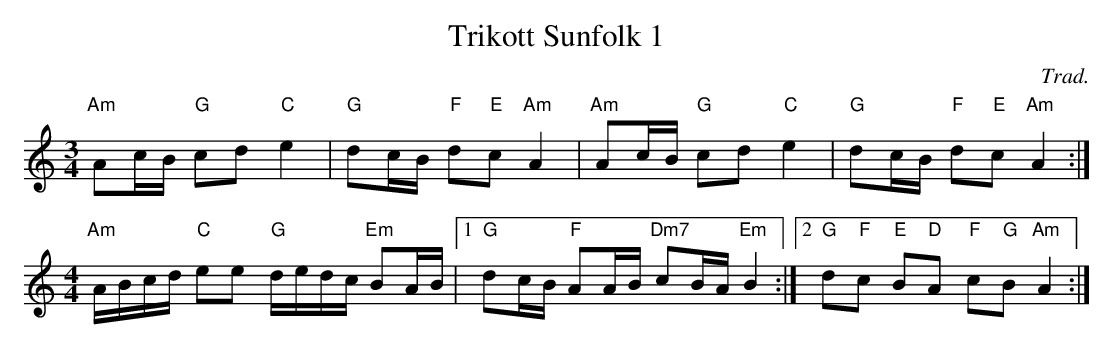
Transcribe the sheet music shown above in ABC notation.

X:1
T:Trikott Sunfolk 1
E:12
C:Trad.
M:3/4
L:1/8
K:Am
"Am"Ac/B/ "G"cd "C"e2 | "G"dc/B/ "F"d"E"c "Am"A2 | \
"Am"Ac/B/ "G"cd "C"e2 | "G"dc/B/ "F"d"E"c "Am"A2 :|
M:4/4
"Am"A/B/c/d/ "C"ee "G"d/e/d/c/ "Em"BA/B/ |1 \
"G"dc/B/ "F"AA/B/ "Dm7"cB/A/ "Em"B2 :|2 "G"d"F"c "E"B"D"A "F"c"G"B "Am"A2 :|
